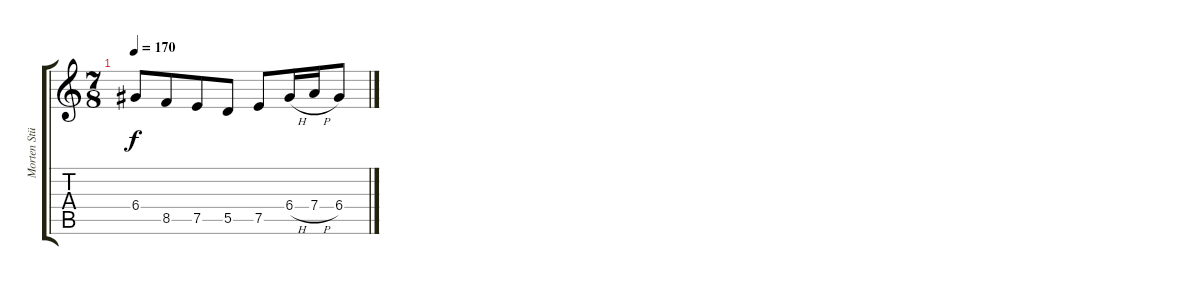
\track ("Morten Stützer" "Morten Stü") {instrument overdrivenguitar}
\staff {score tabs}
\tuning (E4 B3 G3 D3 A2 E2) {hide}
\ts (7 8)
\tempo 170
\clef g2
\ks c
6.4.8{dy f} 8.5.8 7.5.8 5.5.8 7.5.8 6.4{h}.16 7.4{h}.16 6.4.8
